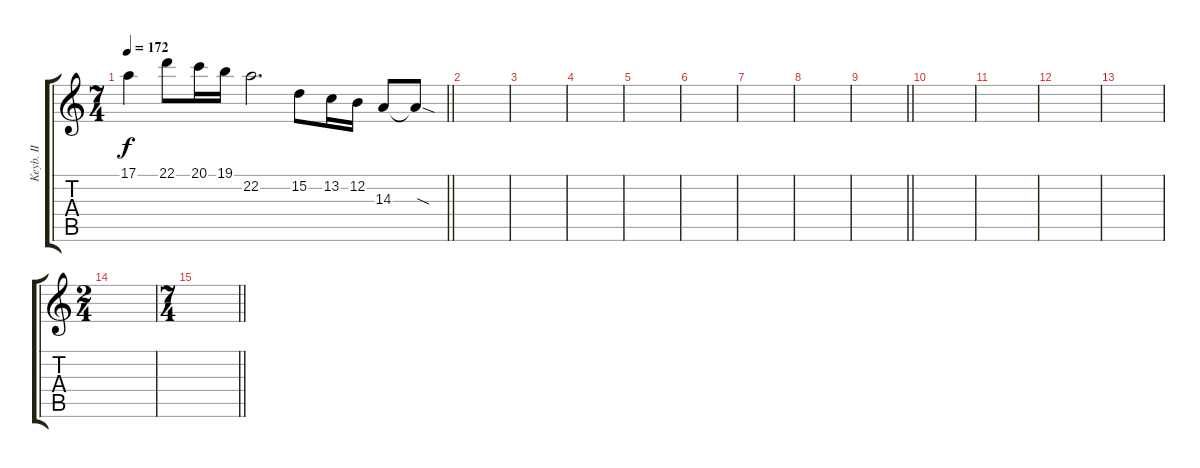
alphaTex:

\track ("Keyb. II" "Keyb. II") {instrument fx7echoes}
\staff {score tabs}
\tuning (E4 B3 G3 D3 A2 E2) {hide}
\ts (7 4)
\tempo 172
\clef g2
\barLineRight lightlight
\ks c
17.1{t}.4{dy f} 22.1.8 20.1.16 19.1.16 22.2.2{d} 15.2.8 13.2.16 12.2.16 14.3.8 14.3{sod t}.8 |
|
|
|
|
|
|
|
\barLineRight lightlight
|
|
|
|
|
\ts (2 4)
|
\ts (7 4)
\barLineRight lightlight
